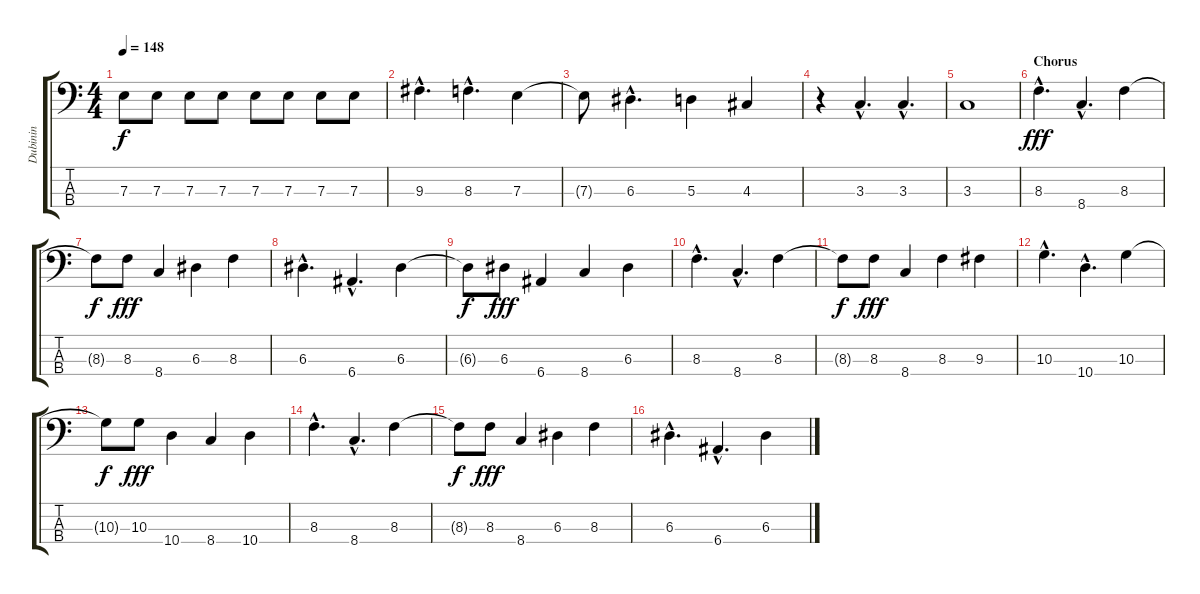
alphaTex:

\track ("Dubinin" "Dubinin") {instrument electricbassfinger}
\staff {score tabs}
\tuning (G2 D2 A1 E1) {hide}
\ts (4 4)
\tempo 148
\clef f4
\ks c
7.3.8{dy f} 7.3.8 7.3.8 7.3.8 7.3.8 7.3.8 7.3.8 7.3.8 |
9.3{hac}.4{d} 8.3{hac}.4{d} 7.3.4 |
7.3{t}.8 6.3{hac}.4{d} 5.3.4 4.3.4 |
r.4 3.3{hac}.4{d} 3.3{hac}.4{d} |
3.3.1 |
\section ("" "Chorus")
8.3{hac}.4{d dy fff} 8.4{hac}.4{d} 8.3.4 |
8.3{t}.8{dy f} 8.3.8{dy fff} 8.4.4 6.3.4 8.3.4 |
6.3{hac}.4{d} 6.4{hac}.4{d} 6.3.4 |
6.3{t}.8{dy f} 6.3.8{dy fff} 6.4.4 8.4.4 6.3.4 |
8.3{hac}.4{d} 8.4{hac}.4{d} 8.3.4 |
8.3{t}.8{dy f} 8.3.8{dy fff} 8.4.4 8.3.4 9.3.4 |
10.3{hac}.4{d} 10.4{hac}.4{d} 10.3.4 |
10.3{t}.8{dy f} 10.3.8{dy fff} 10.4.4 8.4.4 10.4.4 |
8.3{hac}.4{d} 8.4{hac}.4{d} 8.3.4 |
8.3{t}.8{dy f} 8.3.8{dy fff} 8.4.4 6.3.4 8.3.4 |
6.3{hac}.4{d} 6.4{hac}.4{d} 6.3.4
